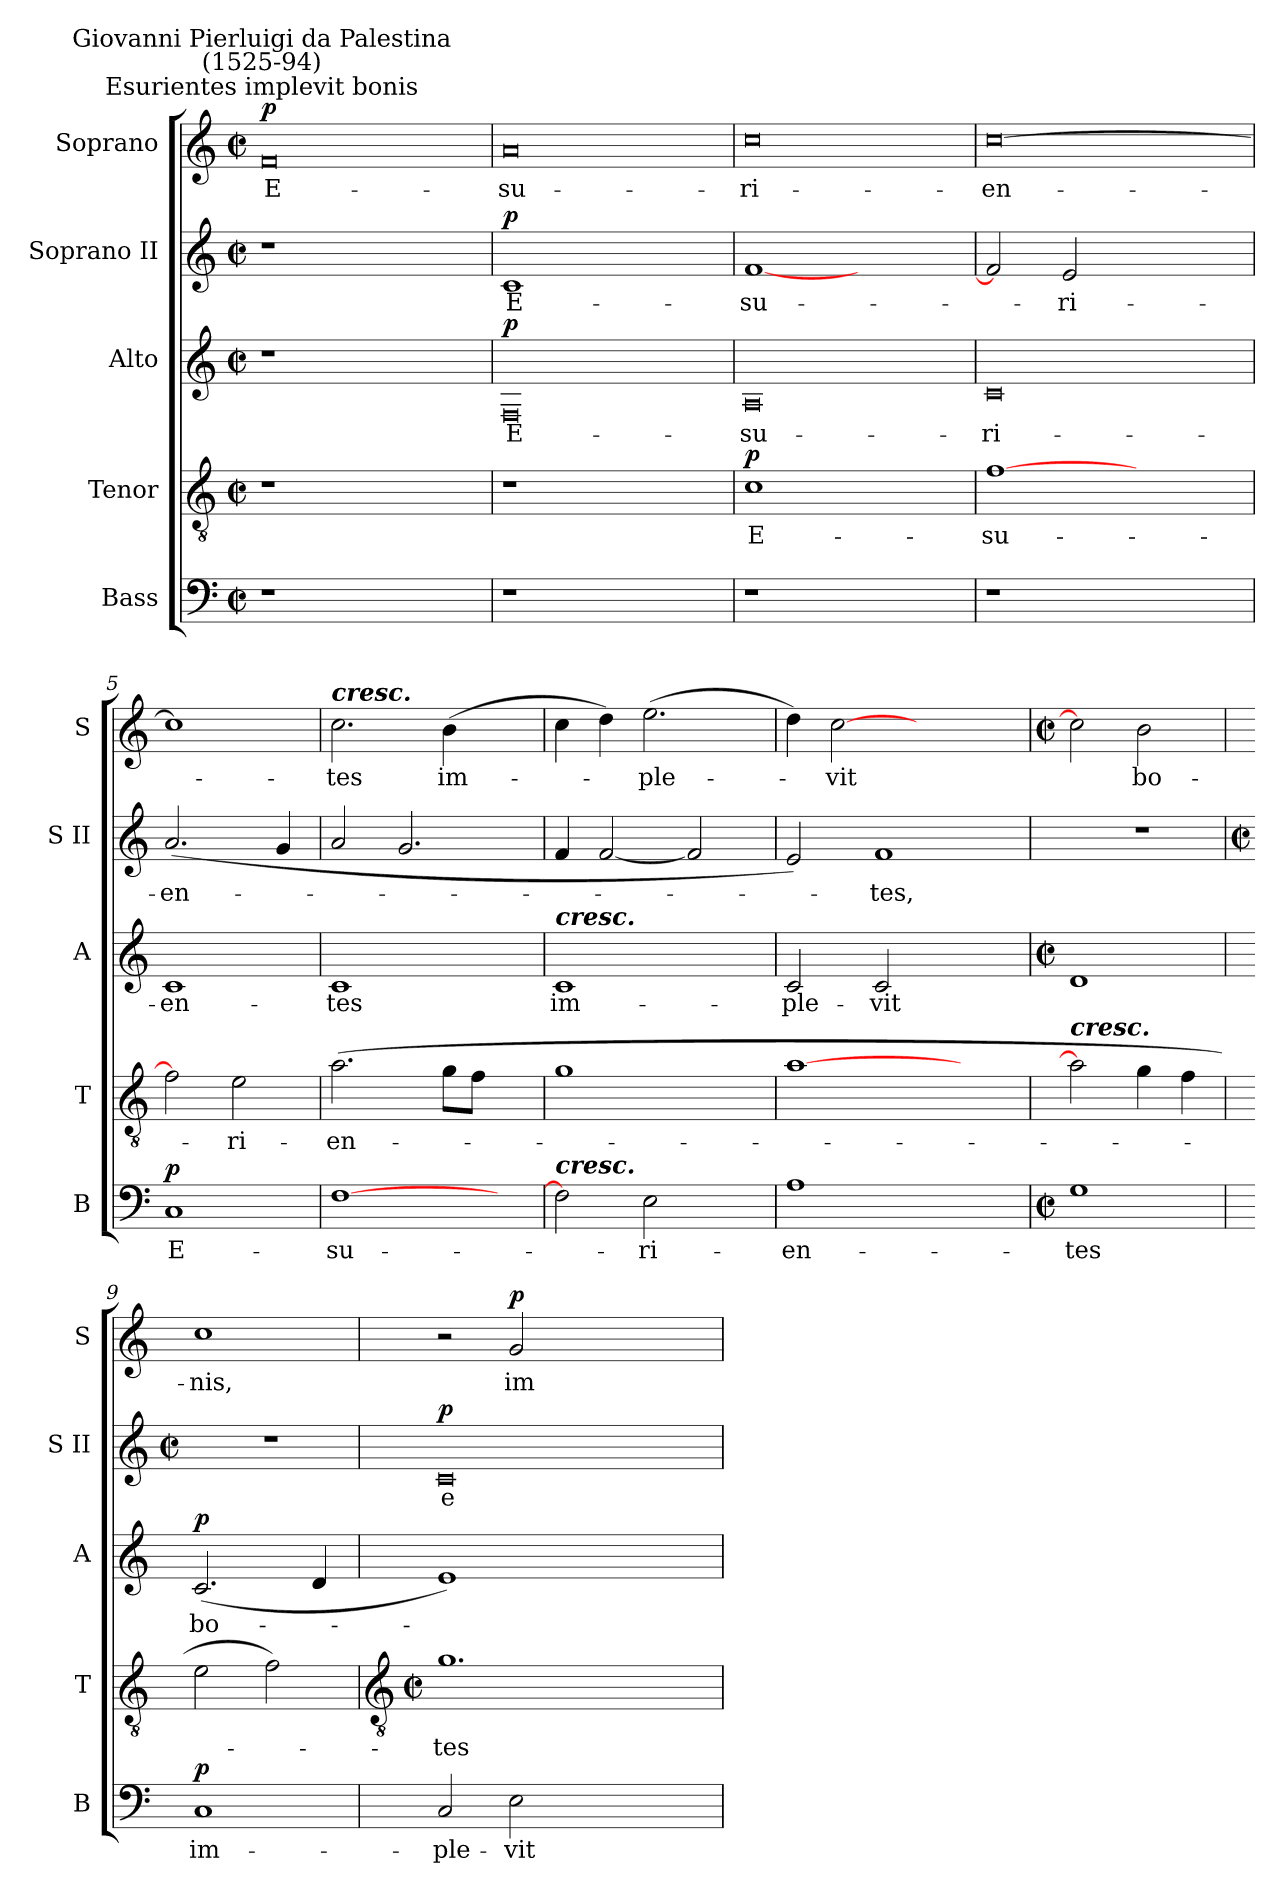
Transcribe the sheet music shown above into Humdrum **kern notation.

**kern	**text	**dynam	**kern	**text	**dynam	**kern	**text	**dynam	**kern	**text	**dynam	**kern	**text	**dynam
*part5	*part5	*part5	*part4	*part4	*part4	*part3	*part3	*part3	*part2	*part2	*part2	*part1	*part1	*part1
*staff5	*staff5	*staff5	*staff4	*staff4	*staff4	*staff3	*staff3	*staff3	*staff2	*staff2	*staff2	*staff1	*staff1	*staff1
*I"Bass	*	*	*I"Tenor	*	*	*I"Alto	*	*	*I"Soprano II	*	*	*I"Soprano	*	*
*I'B	*	*	*I'T	*	*	*I'A	*	*	*I'S II	*	*	*I'S	*	*
*clefF4	*	*	*clefGv2	*	*	*clefG2	*	*	*clefG2	*	*	*clefG2	*	*
*k[]	*	*	*k[]	*	*	*k[]	*	*	*k[]	*	*	*k[]	*	*
*C:	*	*	*C:	*	*	*C:	*	*	*C:	*	*	*C:	*	*
*M2/2	*	*	*M2/2	*	*	*M2/2	*	*	*M2/2	*	*	*M2/2	*	*
*met(c|)	*	*	*met(c|)	*	*	*met(c|)	*	*	*met(c|)	*	*	*met(c|)	*	*
=1	=1	=1	=1	=1	=1	=1	=1	=1	=1	=1	=1	=1	=1	=1
!	!	!	!	!	!	!	!	!	!	!	!	!LO:TX:a:cj:t=Esurientes implevit bonis	!	!
!	!	!	!	!	!	!	!	!	!	!	!	!LO:TX:a:cj:t=Giovanni Pierluigi da Palestina\n(1525-94)	!	!
!	!	!	!	!	!	!	!	!	!	!	!	!	!LO:LY:b	!LO:DY:b
1r	.	.	1r	.	.	1r	.	.	1r	.	.	0f	E-	p
1ryy	.	.	1ryy	.	.	1ryy	.	.	1ryy	.	.	.	.	.
=2	=2	=2	=2	=2	=2	=2	=2	=2	=2	=2	=2	=2	=2	=2
!	!	!	!	!	!	!	!LO:LY:b	!LO:DY:b	!	!LO:LY:b	!LO:DY:b	!	!LO:LY:b	!
1r	.	.	1r	.	.	0F	E-	p	1c	E-	p	0a	-su-	.
1ryy	.	.	1ryy	.	.	.	.	.	1ryy	.	.	.	.	.
=3	=3	=3	=3	=3	=3	=3	=3	=3	=3	=3	=3	=3	=3	=3
!	!	!	!	!LO:LY:b	!LO:DY:b	!	!LO:LY:b	!	!	!LO:LY:b	!	!	!LO:LY:b	!
1r	.	.	1c	E-	p	0A	-su-	.	[1f	-su-	.	0cc	-ri-	.
1ryy	.	.	1ryy	.	.	.	.	.	1ryy	.	.	.	.	.
=4	=4	=4	=4	=4	=4	=4	=4	=4	=4	=4	=4	=4	=4	=4
!	!	!	!	!LO:LY:b	!	!	!LO:LY:b	!	!	!	!	!	!LO:LY:b	!
1r	.	.	[1f	-su-	.	0c	-ri-	.	2f]	.	.	[0cc	-en-	.
!	!	!	!	!	!	!	!	!	!	!LO:LY:b	!	!	!	!
.	.	.	.	.	.	.	.	.	2e	ri-	.	.	.	.
1ryy	.	.	1ryy	.	.	.	.	.	1ryy	.	.	.	.	.
=5	=5	=5	=5	=5	=5	=5	=5	=5	=5	=5	=5	=5	=5	=5
!	!LO:LY:b	!LO:DY:b	!	!	!	!	!LO:LY:b	!	!	!LO:LY:b	!	!	!	!
1C	E-	p	2f]	.	.	1c	-en-	.	(<2.a	-en-	.	1cc]	.	.
!	!	!	!	!LO:LY:b	!	!	!	!	!	!	!	!	!	!
.	.	.	2e	-ri-	.	.	.	.	.	.	.	.	.	.
.	.	.	.	.	.	.	.	.	4g	.	.	.	.	.
=6	=6	=6	=6	=6	=6	=6	=6	=6	=6	=6	=6	=6	=6	=6
!	!	!	!	!	!	!	!	!	!	!	!	!LO:TX:a:Bi:t=cresc.	!	!
!	!LO:LY:b	!	!	!LO:LY:b	!	!	!LO:LY:b	!	!	!	!	!	!LO:LY:b	!
[1F	-su-	.	(>2.a	-en-	.	1c	-tes	.	2a	.	.	2.cc	tes	.
.	.	.	.	.	.	.	.	.	2.g	.	.	.	.	.
!	!	!	!	!	!	!	!	!	!	!	!	!	!LO:LY:b	!
.	.	.	8gL	.	.	.	.	.	.	.	.	(>4b	im-	.
.	.	.	8fJ	.	.	.	.	.	.	.	.	.	.	.
4ryy	.	.	4ryy	.	.	4ryy	.	.	.	.	.	4ryy	.	.
=7	=7	=7	=7	=7	=7	=7	=7	=7	=7	=7	=7	=7	=7	=7
!	!	!	!	!	!	!LO:TX:a:Bi:t=cresc.	!	!	!	!	!	!	!	!
!LO:TX:a:Bi:t=cresc.	!	!	!	!	!	!	!	!	!	!	!	!	!	!
!	!	!	!	!	!	!	!LO:LY:b	!	!	!	!	!	!	!
2F]	.	.	1g	.	.	1c	im-	.	4f	.	.	4cc	.	.
.	.	.	.	.	.	.	.	.	[2f	.	.	4dd)	.	.
!	!LO:LY:b	!	!	!	!	!	!	!	!	!	!	!	!LO:LY:b	!
2E	ri-	.	.	.	.	.	.	.	.	.	.	(>2.ee	ple-	.
.	.	.	.	.	.	.	.	.	2f]	.	.	.	.	.
4ryy	.	.	4ryy	.	.	4ryy	.	.	.	.	.	.	.	.
=8	=8	=8	=8	=8	=8	=8	=8	=8	=8	=8	=8	=8	=8	=8
!	!LO:LY:b	!	!	!	!	!	!LO:LY:b	!	!	!	!	!	!	!
1A	-en-	.	[1a	.	.	2c	-ple-	.	2e)	.	.	4dd)	.	.
!	!	!	!	!	!	!	!	!	!	!	!	!	!LO:LY:b	!
.	.	.	.	.	.	.	.	.	.	.	.	[2cc	vit	.
!	!	!	!	!	!	!	!LO:LY:b	!	!	!LO:LY:b	!	!	!	!
.	.	.	.	.	.	2c	-vit	.	1f	tes,	.	.	.	.
.	.	.	.	.	.	.	.	.	.	.	.	2.ryy	.	.
2ryy	.	.	2ryy	.	.	2ryy	.	.	.	.	.	.	.	.
!!LO:LB:g=z
=9	=9	=9	=9	=9	=9	=9	=9	=9	=9	=9	=9	=9	=9	=9
*M2/2	*	*	*	*	*	*M2/2	*	*	*	*	*	*M2/2	*	*
*met(c|)	*	*	*	*	*	*met(c|)	*	*	*	*	*	*met(c|)	*	*
!	!	!	!LO:TX:a:Bi:t=cresc.	!	!	!	!	!	!	!	!	!	!	!
!	!LO:LY:b	!	!	!	!	!	!	!	!	!	!	!	!	!
1G	-tes	.	2a]	.	.	1d	.	.	1r	.	.	2cc]	.	.
!	!	!	!	!	!	!	!	!	!	!	!	!	!LO:LY:b	!
.	.	.	4g	.	.	.	.	.	.	.	.	2b	bo-	.
.	.	.	4f	.	.	.	.	.	.	.	.	.	.	.
!!LO:LB:g=z
=9A	=9A	=9A	=9A	=9A	=9A	=9A	=9A	=9A	=9A	=9A	=9A	=9A	=9A	=9A
*	*	*	*	*	*	*	*	*	*M2/2	*	*	*	*	*
*	*	*	*	*	*	*	*	*	*met(c|)	*	*	*	*	*
!	!LO:LY:b	!LO:DY:b	!	!	!	!	!LO:LY:b	!LO:DY:b	!	!	!	!	!LO:LY:b	!
1C	im-	p	2e	.	.	(<2.c	bo-	p	1r	.	.	1cc	-nis,	.
.	.	.	2f)	.	.	.	.	.	.	.	.	.	.	.
.	.	.	.	.	.	4d	.	.	.	.	.	.	.	.
!!LO:LB:g=z
=10A	=10A	=10A	=10A	=10A	=10A	=10A	=10A	=10A	=10A	=10A	=10A	=10A	=10A	=10A
*	*	*	*clefGv2	*	*	*	*	*	*	*	*	*	*	*
*	*	*	*M2/2	*	*	*	*	*	*	*	*	*	*	*
*	*	*	*met(c|)	*	*	*	*	*	*	*	*	*	*	*
!	!LO:LY:b	!	!	!LO:LY:b	!	!	!	!	!	!LO:LY:b	!LO:DY:b	!	!	!
2C	-ple-	.	1.g	tes	.	1e)	.	.	0c	e-	p	2r	.	.
!	!LO:LY:b	!	!	!	!	!	!	!	!	!	!	!	!LO:LY:b	!LO:DY:b
2E	-vit	.	.	.	.	.	.	.	.	.	.	2g	im-	p
1ryy	.	.	.	.	.	1ryy	.	.	.	.	.	1ryy	.	.
.	.	.	2ryy	.	.	.	.	.	.	.	.	.	.	.
=	=	=	=	=	=	=	=	=	=	=	=	=	=	=
*-	*-	*-	*-	*-	*-	*-	*-	*-	*-	*-	*-	*-	*-	*-
